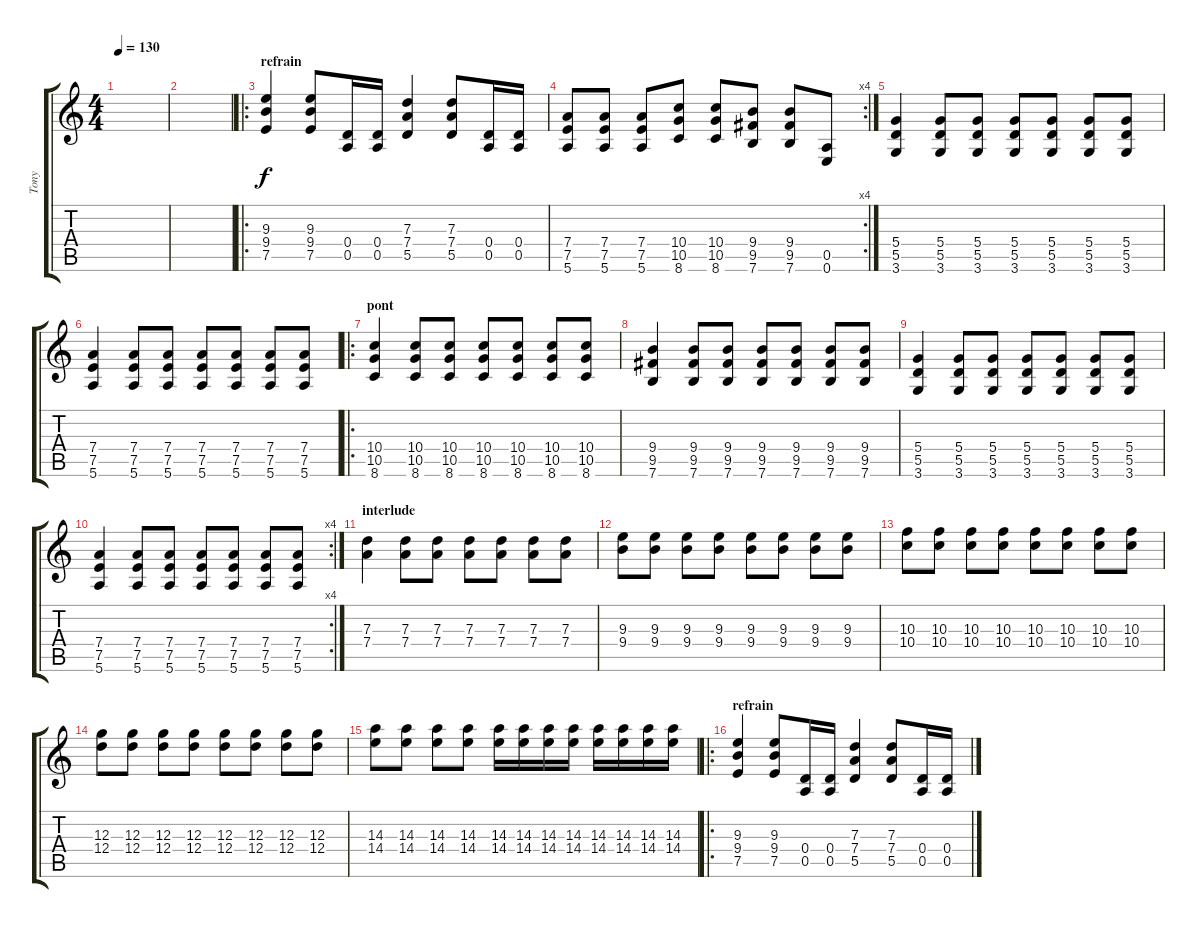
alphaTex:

\track ("Tony" "Tony") {instrument distortionguitar}
\staff {score tabs}
\tuning (E4 B3 G3 D3 A2 E2) {hide}
\ts (4 4)
\tempo 130
\clef g2
\ks c
|
|
\ro
\section ("" "refrain")
(9.3 9.4 7.5).4 (9.3 9.4 7.5).8 (0.4 0.5).16 (0.4 0.5).16 (7.3 7.4 5.5).4 (7.3 7.4 5.5).8 (0.4 0.5).16 (0.4 0.5).16 |
\rc 4
(7.4 7.5 5.6).8 (7.4 7.5 5.6).8 (7.4 7.5 5.6).8 (10.4 10.5 8.6).8 (10.4 10.5 8.6).8 (9.4 9.5 7.6).8 (9.4 9.5 7.6).8 (0.5 0.6).8 |
(5.4 5.5 3.6).4 (5.4 5.5 3.6).8 (5.4 5.5 3.6).8 (5.4 5.5 3.6).8 (5.4 5.5 3.6).8 (5.4 5.5 3.6).8 (5.4 5.5 3.6).8 |
(7.4 7.5 5.6).4 (7.4 7.5 5.6).8 (7.4 7.5 5.6).8 (7.4 7.5 5.6).8 (7.4 7.5 5.6).8 (7.4 7.5 5.6).8 (7.4 7.5 5.6).8 |
\ro
\section ("" "pont")
(10.4 10.5 8.6).4 (10.4 10.5 8.6).8 (10.4 10.5 8.6).8 (10.4 10.5 8.6).8 (10.4 10.5 8.6).8 (10.4 10.5 8.6).8 (10.4 10.5 8.6).8 |
(9.4 9.5 7.6).4 (9.4 9.5 7.6).8 (9.4 9.5 7.6).8 (9.4 9.5 7.6).8 (9.4 9.5 7.6).8 (9.4 9.5 7.6).8 (9.4 9.5 7.6).8 |
(5.4 5.5 3.6).4 (5.4 5.5 3.6).8 (5.4 5.5 3.6).8 (5.4 5.5 3.6).8 (5.4 5.5 3.6).8 (5.4 5.5 3.6).8 (5.4 5.5 3.6).8 |
\rc 4
(7.4 7.5 5.6).4 (7.4 7.5 5.6).8 (7.4 7.5 5.6).8 (7.4 7.5 5.6).8 (7.4 7.5 5.6).8 (7.4 7.5 5.6).8 (7.4 7.5 5.6).8 |
\section ("" "interlude")
(7.3 7.4).4 (7.3 7.4).8 (7.3 7.4).8 (7.3 7.4).8 (7.3 7.4).8 (7.3 7.4).8 (7.3 7.4).8 |
(9.3 9.4).8 (9.3 9.4).8 (9.3 9.4).8 (9.3 9.4).8 (9.3 9.4).8 (9.3 9.4).8 (9.3 9.4).8 (9.3 9.4).8 |
(10.3 10.4).8 (10.3 10.4).8 (10.3 10.4).8 (10.3 10.4).8 (10.3 10.4).8 (10.3 10.4).8 (10.3 10.4).8 (10.3 10.4).8 |
(12.3 12.4).8 (12.3 12.4).8 (12.3 12.4).8 (12.3 12.4).8 (12.3 12.4).8 (12.3 12.4).8 (12.3 12.4).8 (12.3 12.4).8 |
(14.3 14.4).8 (14.3 14.4).8 (14.3 14.4).8 (14.3 14.4).8 (14.3 14.4).16 (14.3 14.4).16 (14.3 14.4).16 (14.3 14.4).16 (14.3 14.4).16 (14.3 14.4).16 (14.3 14.4).16 (14.3 14.4).16 |
\ro
\section ("" "refrain")
(9.3 9.4 7.5).4 (9.3 9.4 7.5).8 (0.4 0.5).16 (0.4 0.5).16 (7.3 7.4 5.5).4 (7.3 7.4 5.5).8 (0.4 0.5).16 (0.4 0.5).16
